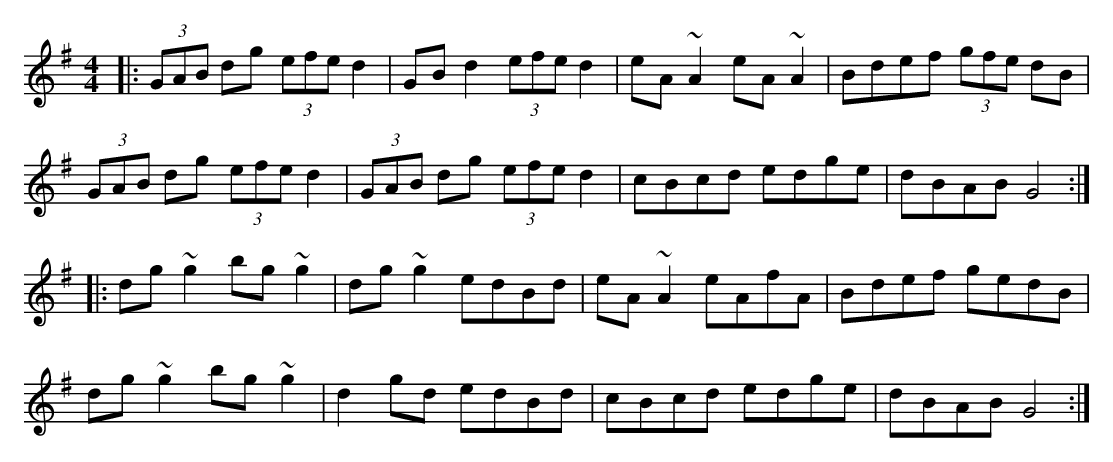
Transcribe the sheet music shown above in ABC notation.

X:1
M:4/4
K:G
|:(3GAB dg (3efe d2|GBd2 (3efe d2|eA~A2 eA~A2|Bdef (3gfe dB|
(3GAB dg (3efe d2|(3GAB dg (3efe d2|cBcd edge|dBAB G4:|
|:dg~g2 bg~g2|dg~g2 edBd|eA~A2 eAfA|Bdef gedB|
dg~g2 bg~g2|d2gd edBd|cBcd edge|dBAB G4:|
